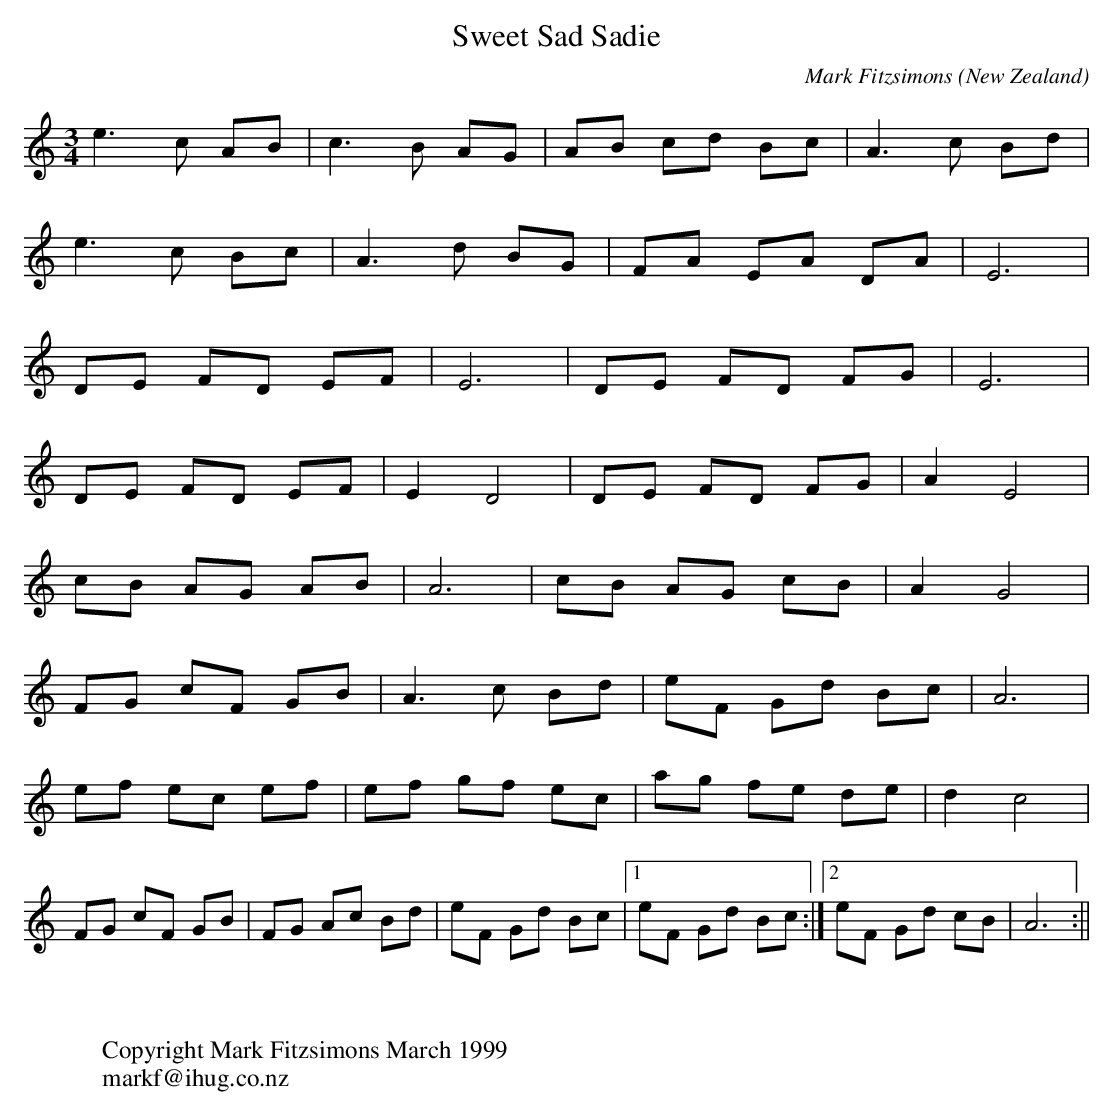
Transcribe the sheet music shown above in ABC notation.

X:1
T:Sweet Sad Sadie
O:New Zealand
M:3/4
C:Mark Fitzsimons
K:a min
e3 c AB|c3 B AG|AB cd Bc|A3 c Bd|
e3 c Bc|A3 d BG|FA EA DA|E6|
DE FD EF|E6|DE FD FG|E6|
DE FD EF|E2 D4|DE FD FG|A2 E4|
cB AG AB|A6|cB AG cB|A2 G4|
FG cF GB|A3 c Bd|eF Gd Bc|A6|
ef ec ef|ef gf ec|ag fe de|d2c4|
FG cF GB|FG Ac Bd|eF Gd Bc|1 eF Gd Bc:|2 eF Gd cB|A6:||
W:
W:
W:Copyright Mark Fitzsimons March 1999
W:markf@ihug.co.nz
